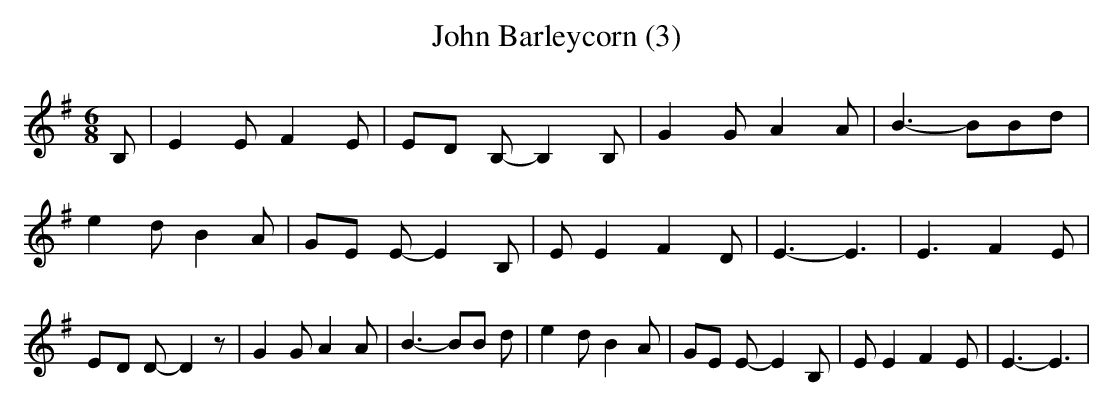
X:1
T:John Barleycorn (3)
M:6/8
L:1/8
K:G
 B,| E2 E F2 E| ED B,- B,2 B,| G2 G A2 A| B3- BB-d| e2 d B2 A| GE E- E2 B,|\
 E E2 F2 D| E3- E3| E3 F2 E|E-D D- D2 z| G2 G A2 A| B3- BB d| e2 d B2 A|\
 GE E- E2 B,| E E2 F2 E| E3- E3|
